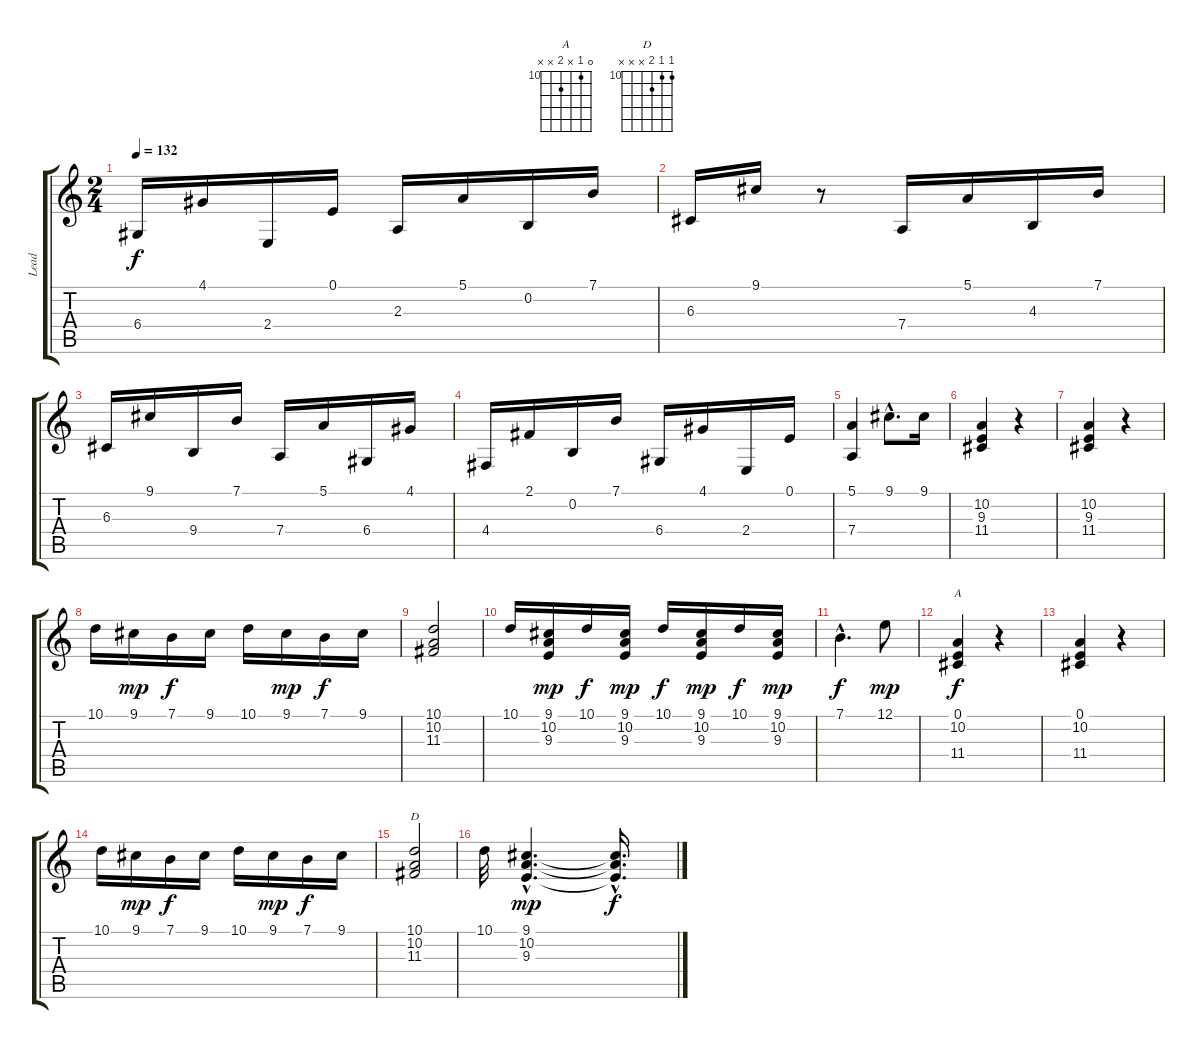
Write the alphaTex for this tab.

\track ("Lead" "Lead") {instrument acousticgrandpiano}
\staff {score tabs}
\tuning (E4 B3 G3 D3 A2 E2) {hide}
\chord ("A" 0 10 x 11 x x) {firstfret 10}
\chord ("D" 10 10 11 x x x) {firstfret 10}
\ts (2 4)
\tempo 132
\clef g2
\ks c
6.4.16{dy f} 4.1.16 2.4.16 0.1.16 2.3.16 5.1.16 0.2.16 7.1.16 |
6.3.16 9.1.16 r.8 7.4.16 5.1.16 4.3.16 7.1.16 |
6.3.16 9.1.16 9.4.16 7.1.16 7.4.16 5.1.16 6.4.16 4.1.16 |
4.4.16 2.1.16 0.2.16 7.1.16 6.4.16 4.1.16 2.4.16 0.1.16 |
(5.1 7.4).4 9.1{hac}.8{d} 9.1.16 |
(10.2 9.3 11.4).4 r.4 |
(10.2 9.3 11.4).4 r.4 |
10.1.16 9.1.16{dy mp} 7.1.16{dy f} 9.1.16 10.1.16 9.1.16{dy mp} 7.1.16{dy f} 9.1.16 |
(10.1 10.2 11.3).2 |
10.1.16 (9.1 10.2 9.3).16{dy mp} 10.1.16{dy f} (9.1 10.2 9.3).16{dy mp} 10.1.16{dy f} (9.1 10.2 9.3).16{dy mp} 10.1.16{dy f} (9.1 10.2 9.3).16{dy mp} |
7.1{hac}.4{d dy f} 12.1.8{dy mp} |
(0.1 10.2 11.4).4{ch "A" dy f} r.4 |
(0.1 10.2 11.4).4 r.4 |
10.1.16 9.1.16{dy mp} 7.1.16{dy f} 9.1.16 10.1.16 9.1.16{dy mp} 7.1.16{dy f} 9.1.16 |
(10.1 10.2 11.3).2{ch "D"} |
10.1.32 (9.1{hac} 10.2{hac} 9.3{hac}).4{d dy mp} (9.1{hac t} 10.2{hac t} 9.3{hac t}).16{d dy f}
